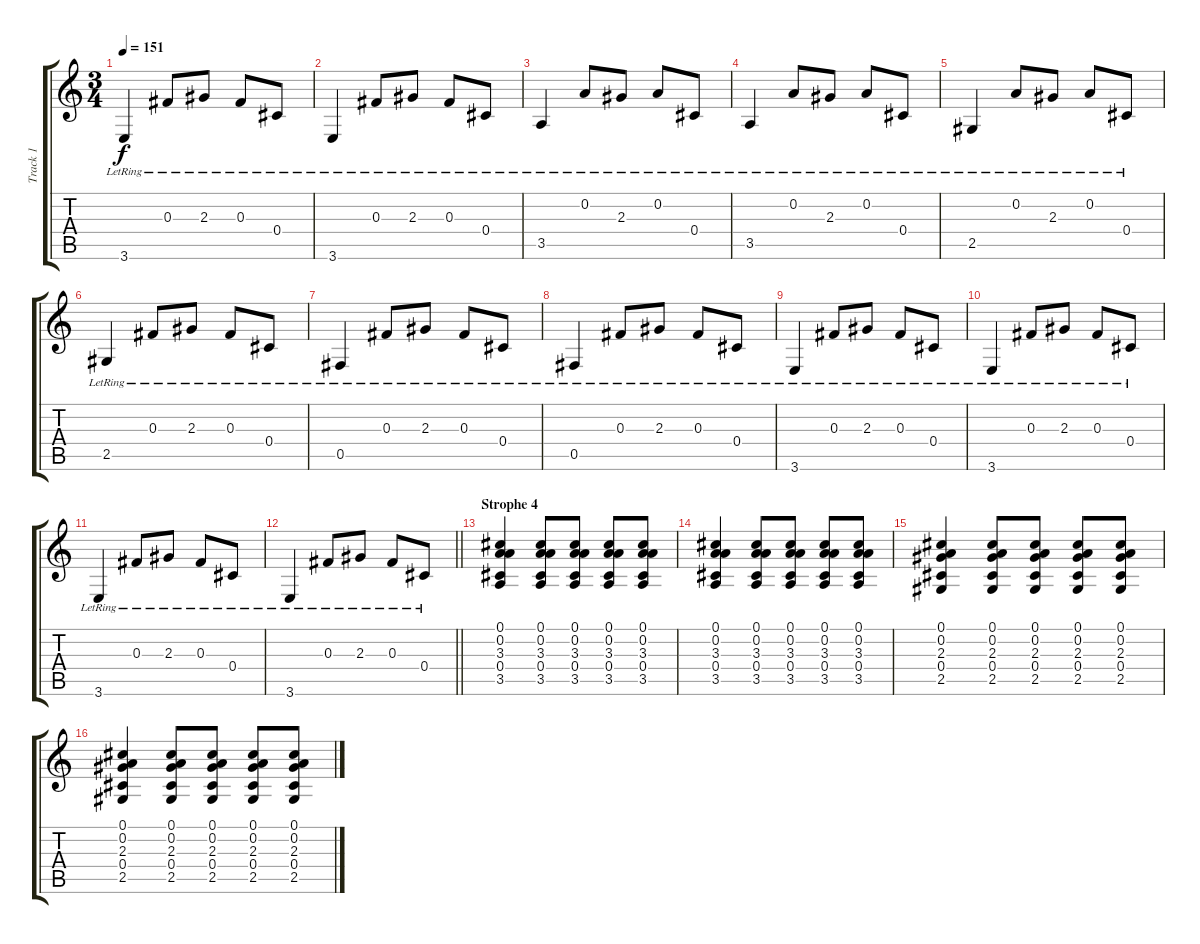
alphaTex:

\track ("Track 1" "Track 1") {instrument acousticguitarsteel}
\staff {score tabs}
\tuning (Db4 A3 Gb3 Db3 Gb2 Db2) {hide}
\ts (3 4)
\tempo 151
\clef g2
\ks c
3.6{lr}.4{dy f} 0.3{lr}.8 2.3{lr}.8 0.3{lr}.8 0.4{lr}.8 |
3.6{lr}.4 0.3{lr}.8 2.3{lr}.8 0.3{lr}.8 0.4{lr}.8 |
3.5{lr}.4 0.2{lr}.8 2.3{lr}.8 0.2{lr}.8 0.4{lr}.8 |
3.5{lr}.4 0.2{lr}.8 2.3{lr}.8 0.2{lr}.8 0.4{lr}.8 |
2.5{lr}.4 0.2{lr}.8 2.3{lr}.8 0.2{lr}.8 0.4{lr}.8 |
2.5{lr}.4 0.3{lr}.8 2.3{lr}.8 0.3{lr}.8 0.4{lr}.8 |
0.5{lr}.4 0.3{lr}.8 2.3{lr}.8 0.3{lr}.8 0.4{lr}.8 |
0.5{lr}.4 0.3{lr}.8 2.3{lr}.8 0.3{lr}.8 0.4{lr}.8 |
3.6{lr}.4 0.3{lr}.8 2.3{lr}.8 0.3{lr}.8 0.4{lr}.8 |
3.6{lr}.4 0.3{lr}.8 2.3{lr}.8 0.3{lr}.8 0.4{lr}.8 |
3.6{lr}.4 0.3{lr}.8 2.3{lr}.8 0.3{lr}.8 0.4{lr}.8 |
\barLineRight lightlight
3.6{lr}.4 0.3{lr}.8 2.3{lr}.8 0.3{lr}.8 0.4{lr}.8 |
\section ("" "Strophe 4")
(0.1 0.2 3.3 0.4 3.5).4 (0.1 0.2 3.3 0.4 3.5).8 (0.1 0.2 3.3 0.4 3.5).8 (0.1 0.2 3.3 0.4 3.5).8 (0.1 0.2 3.3 0.4 3.5).8 |
(0.1 0.2 3.3 0.4 3.5).4 (0.1 0.2 3.3 0.4 3.5).8 (0.1 0.2 3.3 0.4 3.5).8 (0.1 0.2 3.3 0.4 3.5).8 (0.1 0.2 3.3 0.4 3.5).8 |
(0.1 0.2 2.3 0.4 2.5).4 (0.1 0.2 2.3 0.4 2.5).8 (0.1 0.2 2.3 0.4 2.5).8 (0.1 0.2 2.3 0.4 2.5).8 (0.1 0.2 2.3 0.4 2.5).8 |
(0.1 0.2 2.3 0.4 2.5).4 (0.1 0.2 2.3 0.4 2.5).8 (0.1 0.2 2.3 0.4 2.5).8 (0.1 0.2 2.3 0.4 2.5).8 (0.1 0.2 2.3 0.4 2.5).8
